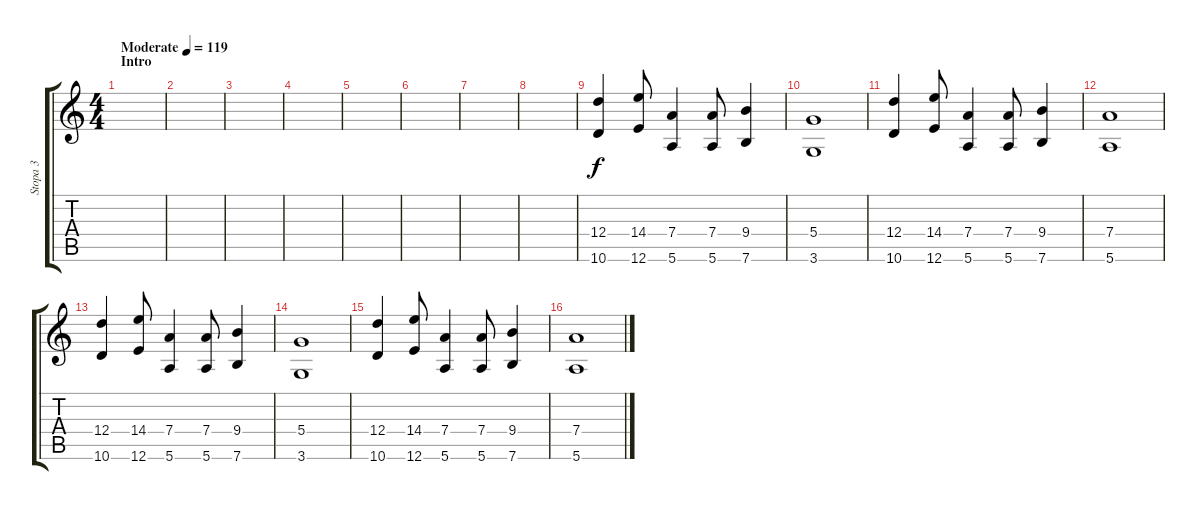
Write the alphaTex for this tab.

\track ("Stopa 3" "Stopa 3") {instrument distortionguitar}
\staff {score tabs}
\tuning (E4 B3 G3 D3 A2 E2) {hide}
\ts (4 4)
\section ("" "Intro")
\tempo (119 "Moderate")
\clef g2
\ks c
|
|
|
|
|
|
|
|
(12.4 10.6).4 (14.4 12.6).8 (7.4 5.6).4 (7.4 5.6).8 (9.4 7.6).4 |
(5.4 3.6).1 |
(12.4 10.6).4 (14.4 12.6).8 (7.4 5.6).4 (7.4 5.6).8 (9.4 7.6).4 |
(7.4 5.6).1 |
(12.4 10.6).4 (14.4 12.6).8 (7.4 5.6).4 (7.4 5.6).8 (9.4 7.6).4 |
(5.4 3.6).1 |
(12.4 10.6).4 (14.4 12.6).8 (7.4 5.6).4 (7.4 5.6).8 (9.4 7.6).4 |
(7.4 5.6).1
